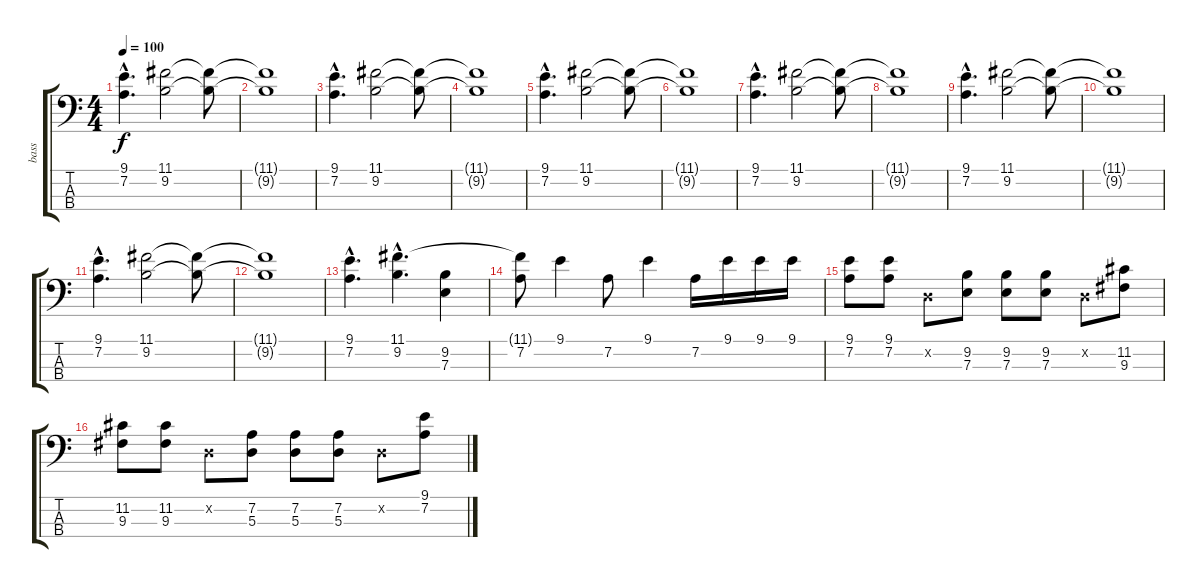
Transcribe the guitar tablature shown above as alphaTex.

\track ("bass" "bass") {instrument electricbasspick}
\staff {score tabs}
\tuning (G2 D2 A1 E1) {hide}
\ts (4 4)
\tempo 100
\clef f4
\ks aminor
(9.1{hac} 7.2{hac}).4{d dy f instrument electricbasspick} (11.1 9.2).2 (11.1{t} 9.2{t}).8 |
(11.1{t} 9.2{t}).1 |
(9.1{hac} 7.2{hac}).4{d} (11.1 9.2).2 (11.1{t} 9.2{t}).8 |
(11.1{t} 9.2{t}).1 |
(9.1{hac} 7.2{hac}).4{d} (11.1 9.2).2 (11.1{t} 9.2{t}).8 |
(11.1{t} 9.2{t}).1 |
(9.1{hac} 7.2{hac}).4{d} (11.1 9.2).2 (11.1{t} 9.2{t}).8 |
(11.1{t} 9.2{t}).1 |
(9.1{hac} 7.2{hac}).4{d} (11.1 9.2).2 (11.1{t} 9.2{t}).8 |
(11.1{t} 9.2{t}).1 |
(9.1{hac} 7.2{hac}).4{d} (11.1 9.2).2 (11.1{t} 9.2{t}).8 |
(11.1{t} 9.2{t}).1 |
(9.1{hac} 7.2{hac}).4{d} (11.1{hac} 9.2{hac}).4{d} (9.2 7.3).4 |
\ks c
(11.1{t} 7.2).8 9.1.4 7.2.8 9.1.4 7.2.16 9.1.16 9.1.16 9.1.16 |
(9.1 7.2).8 (9.1 7.2).8 0.2{x}.8 (9.2 7.3).8 (9.2 7.3).8 (9.2 7.3).8 0.2{x}.8 (11.2 9.3).8 |
(11.2 9.3).8 (11.2 9.3).8 0.2{x}.8 (7.2 5.3).8 (7.2 5.3).8 (7.2 5.3).8 0.2{x}.8 (9.1 7.2).8
